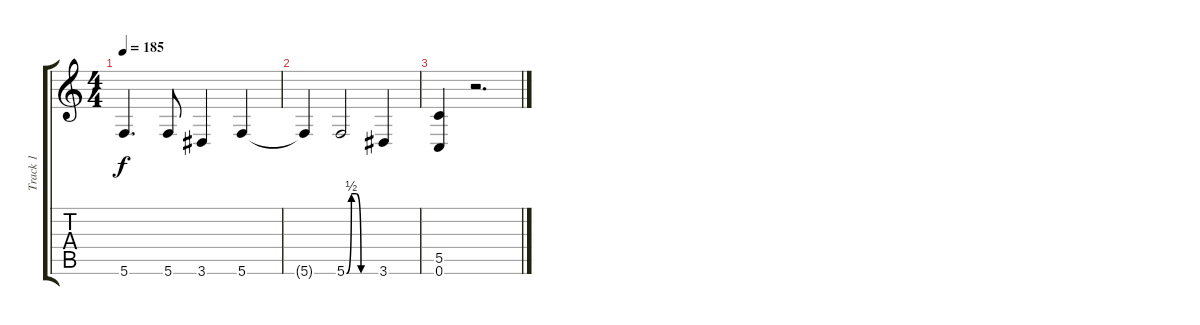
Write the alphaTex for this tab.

\track ("Track 1" "Track 1") {instrument distortionguitar}
\staff {score tabs}
\tuning (D4 A3 F3 C3 G2 C2) {hide}
\ts (4 4)
\tempo 185
\clef g2
\ks c
5.6.4{d dy f} 5.6.8 3.6.4 5.6.4 |
5.6{t}.4 5.6{be (custom 0 0 10 2 20 2 30 0 60 0)}.2 3.6.4 |
(5.5 0.6).4 r.2{d}
